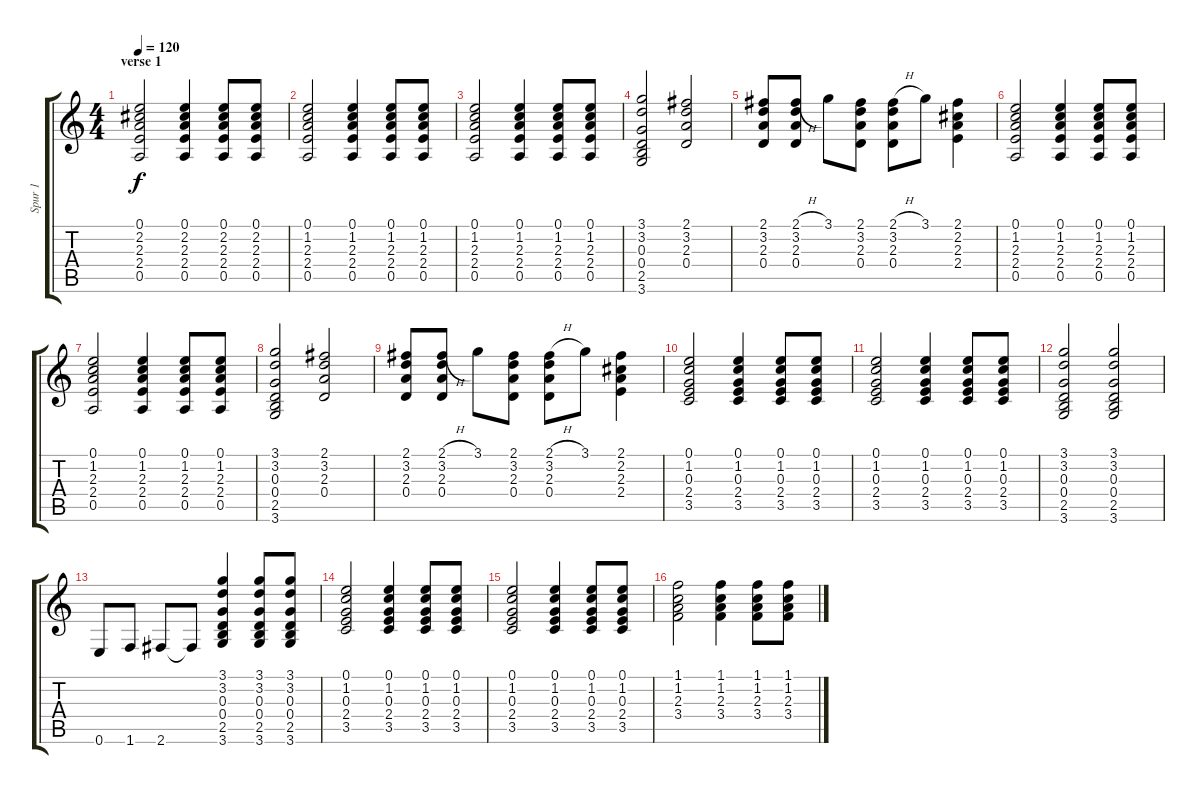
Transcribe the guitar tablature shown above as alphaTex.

\track ("Spur 1" "Spur 1") {instrument acousticguitarsteel}
\staff {score tabs}
\tuning (E4 B3 G3 D3 A2 E2) {hide}
\ts (4 4)
\section ("" "verse 1")
\tempo 120
\clef g2
\ks c
(0.1 2.2 2.3 2.4 0.5).2{dy f} (0.1 2.2 2.3 2.4 0.5).4 (0.1 2.2 2.3 2.4 0.5).8 (0.1 2.2 2.3 2.4 0.5).8 |
(0.1 1.2 2.3 2.4 0.5).2 (0.1 1.2 2.3 2.4 0.5).4 (0.1 1.2 2.3 2.4 0.5).8 (0.1 1.2 2.3 2.4 0.5).8 |
(0.1 1.2 2.3 2.4 0.5).2 (0.1 1.2 2.3 2.4 0.5).4 (0.1 1.2 2.3 2.4 0.5).8 (0.1 1.2 2.3 2.4 0.5).8 |
(3.1 3.2 0.3 0.4 2.5 3.6).2 (2.1 3.2 2.3 0.4).2 |
(2.1 3.2 2.3 0.4).8 (2.1{h} 3.2 2.3 0.4).8 3.1.8 (2.1 3.2 2.3 0.4).8 (2.1{h} 3.2 2.3 0.4).8 3.1.8 (2.1 2.2 2.3 2.4).4 |
(0.1 1.2 2.3 2.4 0.5).2 (0.1 1.2 2.3 2.4 0.5).4 (0.1 1.2 2.3 2.4 0.5).8 (0.1 1.2 2.3 2.4 0.5).8 |
(0.1 1.2 2.3 2.4 0.5).2 (0.1 1.2 2.3 2.4 0.5).4 (0.1 1.2 2.3 2.4 0.5).8 (0.1 1.2 2.3 2.4 0.5).8 |
(3.1 3.2 0.3 0.4 2.5 3.6).2 (2.1 3.2 2.3 0.4).2 |
(2.1 3.2 2.3 0.4).8 (2.1{h} 3.2 2.3 0.4).8 3.1.8 (2.1 3.2 2.3 0.4).8 (2.1{h} 3.2 2.3 0.4).8 3.1.8 (2.1 2.2 2.3 2.4).4 |
(0.1 1.2 0.3 2.4 3.5).2 (0.1 1.2 0.3 2.4 3.5).4 (0.1 1.2 0.3 2.4 3.5).8 (0.1 1.2 0.3 2.4 3.5).8 |
(0.1 1.2 0.3 2.4 3.5).2 (0.1 1.2 0.3 2.4 3.5).4 (0.1 1.2 0.3 2.4 3.5).8 (0.1 1.2 0.3 2.4 3.5).8 |
(3.1 3.2 0.3 0.4 2.5 3.6).2 (3.1 3.2 0.3 0.4 2.5 3.6).2 |
0.6.8 1.6.8 2.6.8 2.6{t}.8 (3.1 3.2 0.3 0.4 2.5 3.6).4 (3.1 3.2 0.3 0.4 2.5 3.6).8 (3.1 3.2 0.3 0.4 2.5 3.6).8 |
(0.1 1.2 0.3 2.4 3.5).2 (0.1 1.2 0.3 2.4 3.5).4 (0.1 1.2 0.3 2.4 3.5).8 (0.1 1.2 0.3 2.4 3.5).8 |
(0.1 1.2 0.3 2.4 3.5).2 (0.1 1.2 0.3 2.4 3.5).4 (0.1 1.2 0.3 2.4 3.5).8 (0.1 1.2 0.3 2.4 3.5).8 |
(1.1 1.2 2.3 3.4).2 (1.1 1.2 2.3 3.4).4 (1.1 1.2 2.3 3.4).8 (1.1 1.2 2.3 3.4).8
